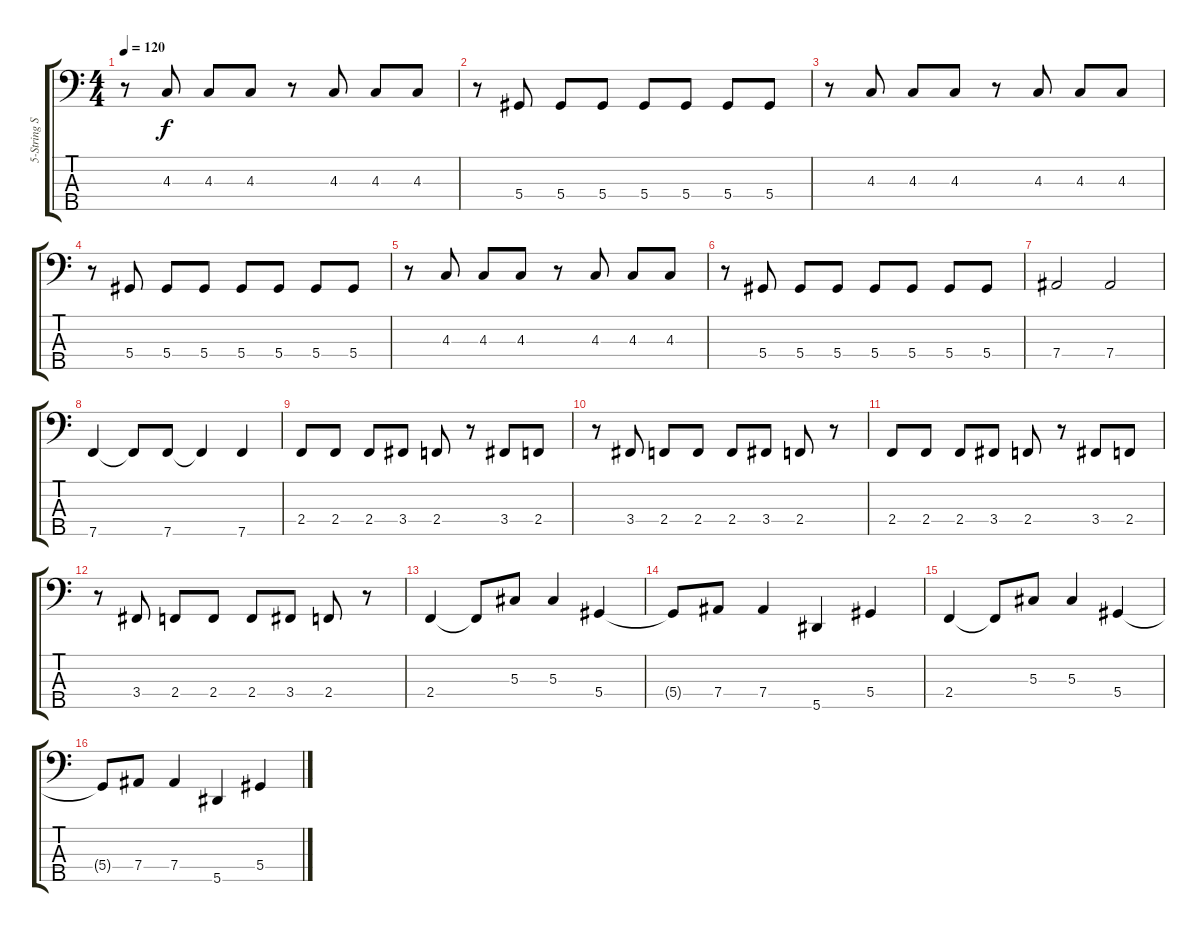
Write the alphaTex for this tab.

\track ("5-String Synth Bass" "5-String S") {instrument synthbass1}
\staff {score tabs}
\tuning (Gb2 Db2 Ab1 Eb1 Bb0) {hide}
\ts (4 4)
\tempo 120
\clef f4
\ks c
r.8{dy f} 4.3.8 4.3.8 4.3.8 r.8 4.3.8 4.3.8 4.3.8 |
r.8 5.4.8 5.4.8 5.4.8 5.4.8 5.4.8 5.4.8 5.4.8 |
r.8 4.3.8 4.3.8 4.3.8 r.8 4.3.8 4.3.8 4.3.8 |
r.8 5.4.8 5.4.8 5.4.8 5.4.8 5.4.8 5.4.8 5.4.8 |
r.8 4.3.8 4.3.8 4.3.8 r.8 4.3.8 4.3.8 4.3.8 |
r.8 5.4.8 5.4.8 5.4.8 5.4.8 5.4.8 5.4.8 5.4.8 |
7.4.2 7.4.2 |
7.5.4 7.5{t}.8 7.5.8 7.5{t}.4 7.5.4 |
2.4.8 2.4.8 2.4.8 3.4.8 2.4.8 r.8 3.4.8 2.4.8 |
r.8 3.4.8 2.4.8 2.4.8 2.4.8 3.4.8 2.4.8 r.8 |
2.4.8 2.4.8 2.4.8 3.4.8 2.4.8 r.8 3.4.8 2.4.8 |
r.8 3.4.8 2.4.8 2.4.8 2.4.8 3.4.8 2.4.8 r.8 |
2.4.4 2.4{t}.8 5.3.8 5.3.4 5.4.4 |
5.4{t}.8 7.4.8 7.4.4 5.5.4 5.4.4 |
2.4.4 2.4{t}.8 5.3.8 5.3.4 5.4.4 |
5.4{t}.8 7.4.8 7.4.4 5.5.4 5.4.4
